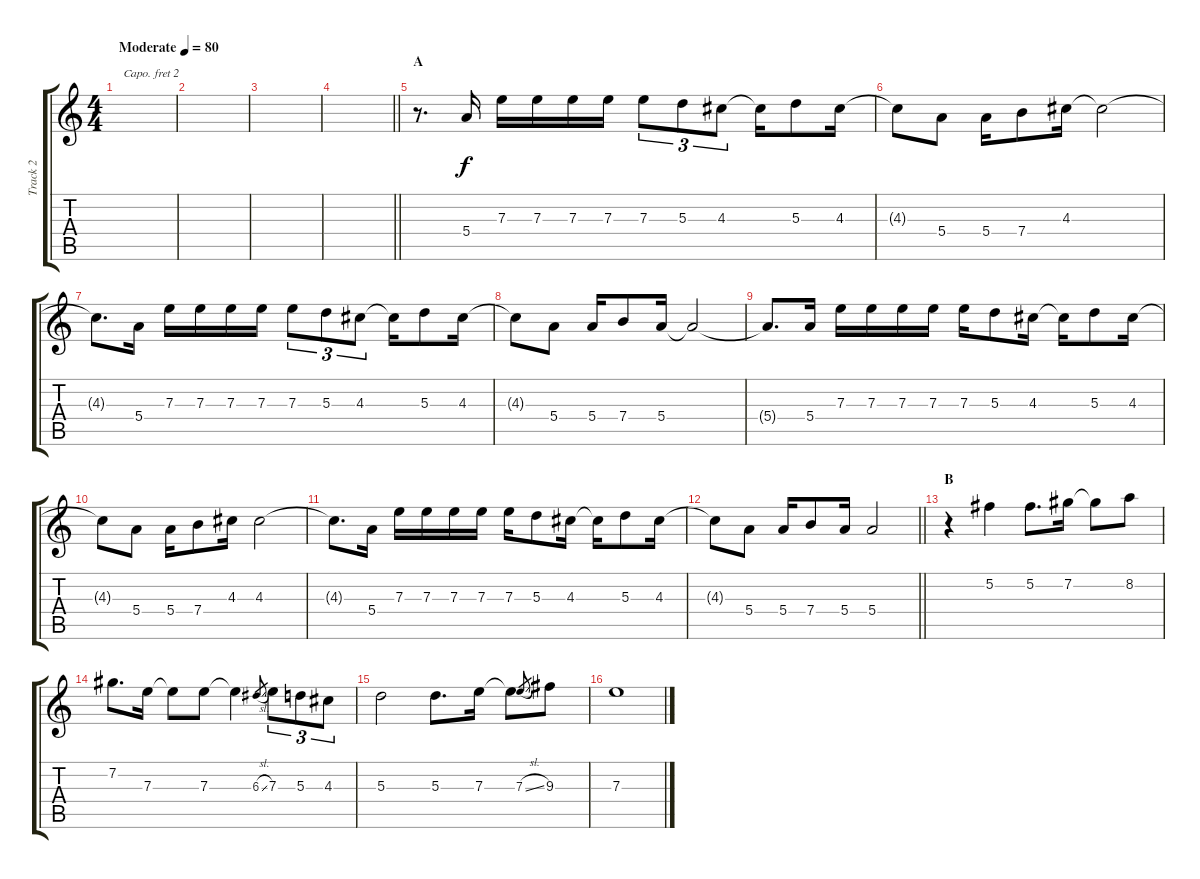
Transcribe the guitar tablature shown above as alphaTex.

\track ("Track 2" "Track 2") {instrument acousticguitarsteel}
\staff {score tabs}
\capo 2
\tuning (E4 B3 G3 D3 A2 E2) {hide}
\ts (4 4)
\tempo (80 "Moderate")
\clef g2
\ks c
|
|
|
\barLineRight lightlight
|
\section ("" "A")
r.8{d} 5.4.16 7.3.16 7.3.16 7.3.16 7.3.16 7.3.8{tu (3 2)} 5.3.8{tu (3 2)} 4.3.8{tu (3 2)} 4.3{t}.16 5.3.8 4.3.16 |
4.3{t}.8 5.4.8 5.4.16 7.4.8 4.3.16 4.3{t}.2 |
4.3{t}.8{d} 5.4.16 7.3.16 7.3.16 7.3.16 7.3.16 7.3.8{tu (3 2)} 5.3.8{tu (3 2)} 4.3.8{tu (3 2)} 4.3{t}.16 5.3.8 4.3.16 |
4.3{t}.8 5.4.8 5.4.16 7.4.8 5.4.16 5.4{t}.2 |
5.4{t}.8{d} 5.4.16 7.3.16 7.3.16 7.3.16 7.3.16 7.3.16 5.3.8 4.3.16 4.3{t}.16 5.3.8 4.3.16 |
4.3{t}.8 5.4.8 5.4.16 7.4.8 4.3.16 4.3.2 |
4.3{t}.8{d} 5.4.16 7.3.16 7.3.16 7.3.16 7.3.16 7.3.16 5.3.8 4.3.16 4.3{t}.16 5.3.8 4.3.16 |
\barLineRight lightlight
4.3{t}.8 5.4.8 5.4.16 7.4.8 5.4.16 5.4.2 |
\section ("" "B")
r.4 5.2.4 5.2.8{d} 7.2.16 7.2{t}.8 8.2.8 |
7.2.8{d} 7.3.16 7.3{t}.8 7.3.8 7.3{t}.4 6.3{sl}.8{gr} 7.3.8{tu (3 2)} 5.3.8{tu (3 2)} 4.3.8{tu (3 2)} |
5.3.2 5.3.8{d} 7.3.16 7.3{t}.8 7.3{sl}.8{gr} 9.3.8 |
7.3.1
